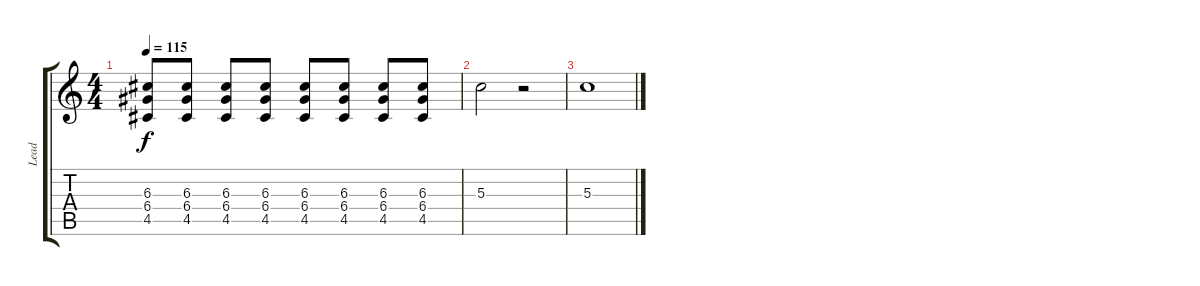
\track ("Lead" "Lead") {instrument distortionguitar}
\staff {score tabs}
\tuning (E4 B3 G3 D3 A2 E2) {hide}
\ts (4 4)
\tempo 115
\clef g2
\ks c
(6.3 6.4 4.5).8{dy f} (6.3 6.4 4.5).8 (6.3 6.4 4.5).8 (6.3 6.4 4.5).8 (6.3 6.4 4.5).8 (6.3 6.4 4.5).8 (6.3 6.4 4.5).8 (6.3 6.4 4.5).8 |
5.3.2 r.2 |
5.3.1
